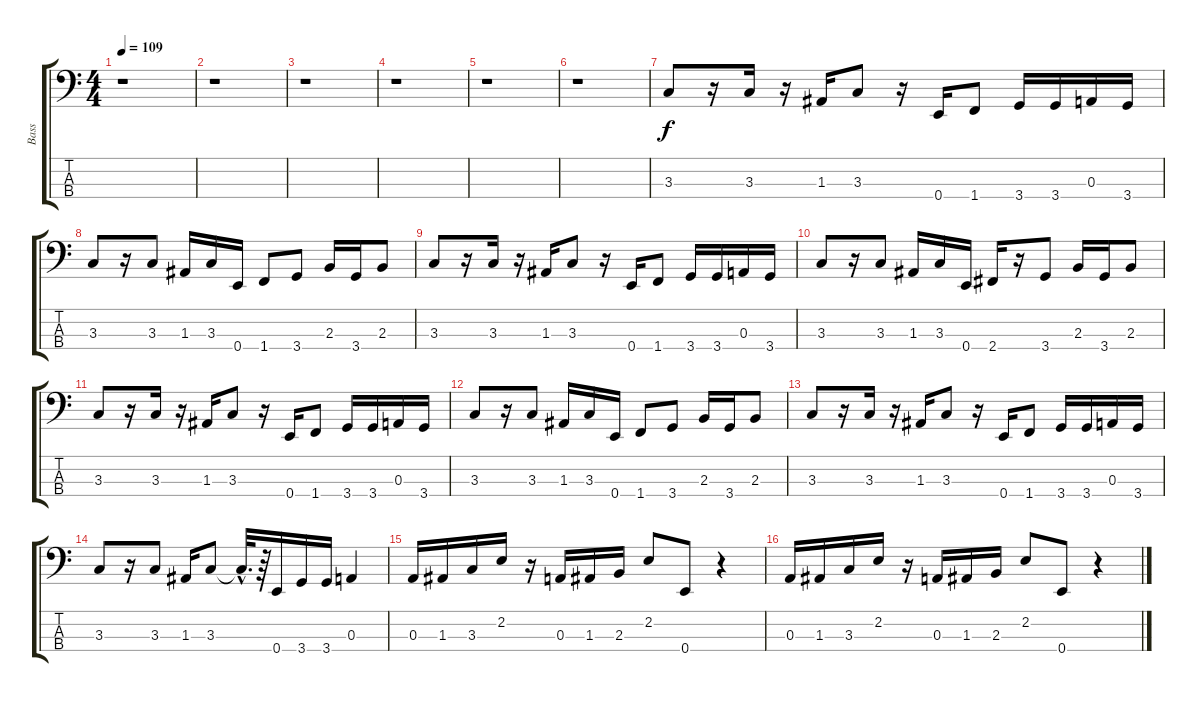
\track ("Bass" "Bass") {instrument electricbasspick}
\staff {score tabs}
\tuning (G2 D2 A1 E1) {hide}
\ts (4 4)
\tempo 109
\clef f4
\ks c
r.1{dy f instrument electricbasspick} |
r.1 |
r.1 |
r.1 |
r.1 |
r.1 |
3.3.8 r.16 3.3.16 r.16 1.3.16 3.3.8 r.16 0.4.16 1.4.8 3.4.16 3.4.16 0.3.16 3.4.16 |
3.3.8 r.16 3.3.8 1.3.16 3.3.16 0.4.16 1.4.8 3.4.8 2.3.16 3.4.16 2.3.8 |
3.3.8 r.16 3.3.16 r.16 1.3.16 3.3.8 r.16 0.4.16 1.4.8 3.4.16 3.4.16 0.3.16 3.4.16 |
3.3.8 r.16 3.3.8 1.3.16 3.3.16 0.4.16 2.4.16 r.16 3.4.8 2.3.16 3.4.16 2.3.8 |
3.3.8 r.16 3.3.16 r.16 1.3.16 3.3.8 r.16 0.4.16 1.4.8 3.4.16 3.4.16 0.3.16 3.4.16 |
3.3.8 r.16 3.3.8 1.3.16 3.3.16 0.4.16 1.4.8 3.4.8 2.3.16 3.4.16 2.3.8 |
3.3.8 r.16 3.3.16 r.16 1.3.16 3.3.8 r.16 0.4.16 1.4.8 3.4.16 3.4.16 0.3.16 3.4.16 |
3.3.8 r.16 3.3.8 1.3.16 3.3.8 3.3{hac t}.32{d} r.64 0.4.16 3.4.16 3.4.16 0.3.4 |
0.3.16 1.3.16 3.3.16 2.2.16 r.16 0.3.16 1.3.16 2.3.16 2.2.8 0.4.8 r.4 |
0.3.16 1.3.16 3.3.16 2.2.16 r.16 0.3.16 1.3.16 2.3.16 2.2.8 0.4.8 r.4
